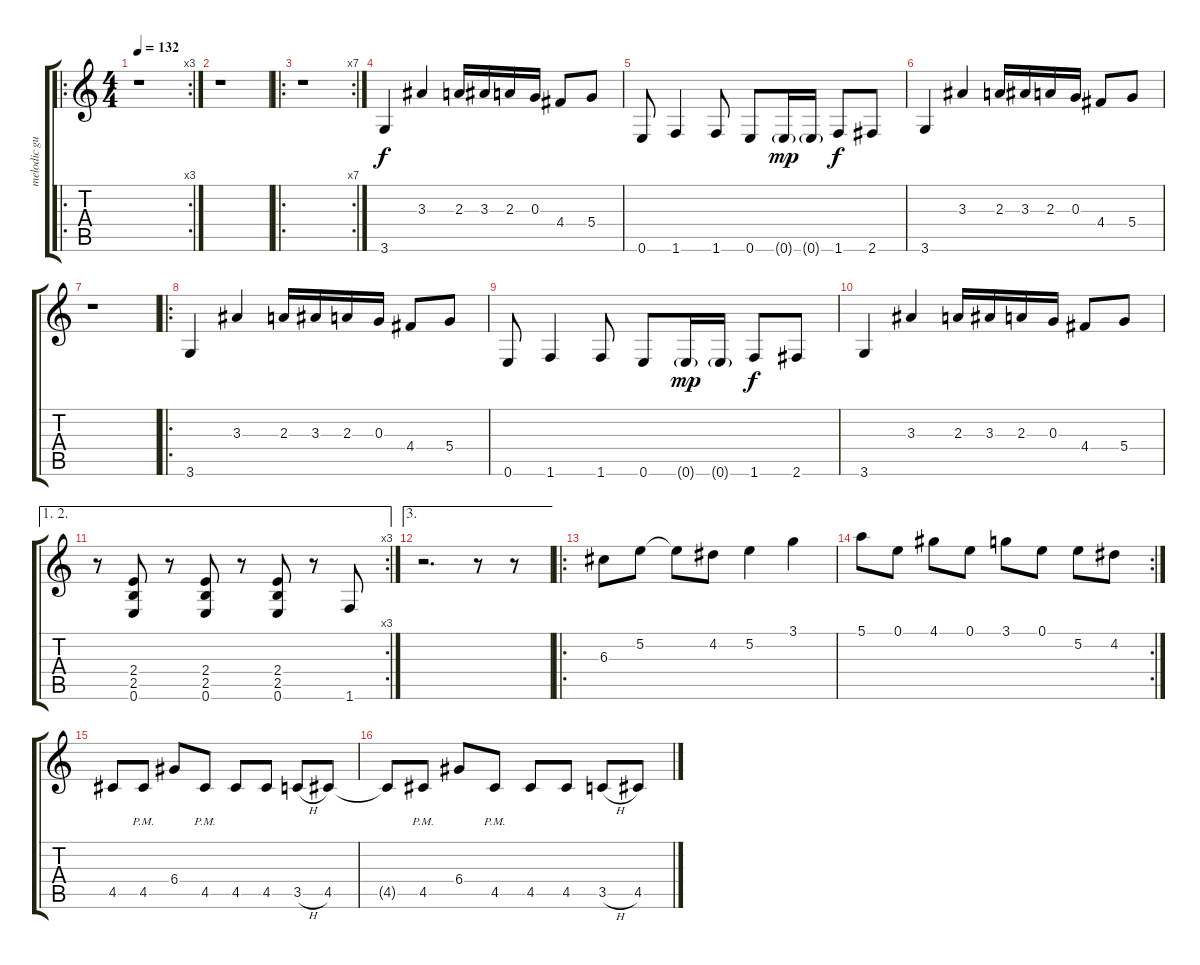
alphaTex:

\track ("melodic guitar" "melodic gu") {instrument overdrivenguitar}
\staff {score tabs}
\tuning (E4 B3 G3 D3 A2 E2) {hide}
\ro
\rc 3
\ts (4 4)
\tempo 132
\clef g2
\ks c
r.1{dy f instrument overdrivenguitar} |
r.1 |
\ro
\rc 7
r.1 |
3.6.4 3.3.4 2.3.16 3.3.16 2.3.16 0.3.16 4.4.8 5.4.8 |
0.6.8 1.6.4 1.6.8 0.6.8 0.6{g}.16{dy mp} 0.6{g}.16 1.6.8{dy f} 2.6.8 |
3.6.4 3.3.4 2.3.16 3.3.16 2.3.16 0.3.16 4.4.8 5.4.8 |
r.1 |
\ro
3.6.4 3.3.4 2.3.16 3.3.16 2.3.16 0.3.16 4.4.8 5.4.8 |
0.6.8 1.6.4 1.6.8 0.6.8 0.6{g}.16{dy mp} 0.6{g}.16 1.6.8{dy f} 2.6.8 |
3.6.4 3.3.4 2.3.16 3.3.16 2.3.16 0.3.16 4.4.8 5.4.8 |
\ae (1 2)
\rc 3
r.8 (2.4 2.5 0.6).8 r.8 (2.4 2.5 0.6).8 r.8 (2.4 2.5 0.6).8 r.8 1.6.8 |
\ae 3
r.2{d} r.8 r.8 |
\ro
6.3.8 5.2.8 5.2{t}.8 4.2.8 5.2.4 3.1.4 |
\rc 2
5.1.8 0.1.8 4.1.8 0.1.8 3.1.8 0.1.8 5.2.8 4.2.8 |
4.5.8 4.5{pm}.8 6.4.8 4.5{pm}.8 4.5.8 4.5.8 3.5{h}.8 4.5.8 |
4.5{t}.8 4.5{pm}.8 6.4.8 4.5{pm}.8 4.5.8 4.5.8 3.5{h}.8 4.5.8
